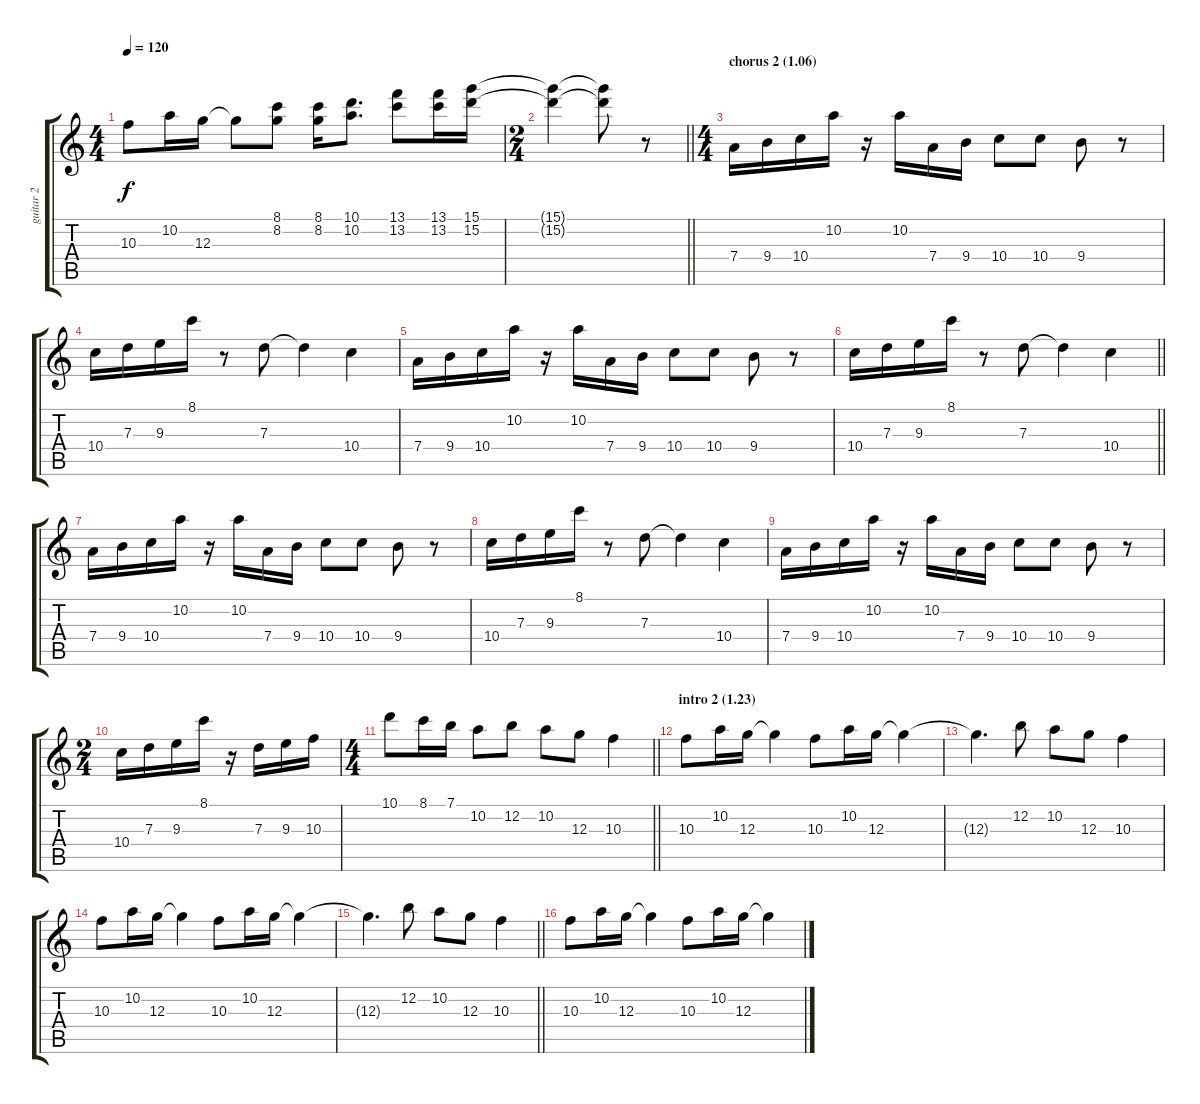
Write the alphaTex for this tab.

\track ("guitar 2" "guitar 2") {instrument overdrivenguitar}
\staff {score tabs}
\tuning (E4 B3 G3 D3 A2 E2) {hide}
\ts (4 4)
\tempo 120
\clef g2
\ks c
10.3.8{dy f} 10.2.16 12.3.16 12.3{t}.8 (8.1 8.2).8 (8.1 8.2).16 (10.1 10.2).8{d} (13.1 13.2).8 (13.1 13.2).16 (15.1 15.2).16 |
\ts (2 4)
\barLineRight lightlight
(15.1{t} 15.2{t}).4 (15.1{t} 15.2{t}).8 r.8 |
\ts (4 4)
\section ("" "chorus 2 (1.06)")
7.4.16 9.4.16 10.4.16 10.2.16 r.16 10.2.16 7.4.16 9.4.16 10.4.8 10.4.8 9.4.8 r.8 |
10.4.16 7.3.16 9.3.16 8.1.16 r.8 7.3.8 7.3{t}.4 10.4.4 |
7.4.16 9.4.16 10.4.16 10.2.16 r.16 10.2.16 7.4.16 9.4.16 10.4.8 10.4.8 9.4.8 r.8 |
\barLineRight lightlight
10.4.16 7.3.16 9.3.16 8.1.16 r.8 7.3.8 7.3{t}.4 10.4.4 |
7.4.16 9.4.16 10.4.16 10.2.16 r.16 10.2.16 7.4.16 9.4.16 10.4.8 10.4.8 9.4.8 r.8 |
10.4.16 7.3.16 9.3.16 8.1.16 r.8 7.3.8 7.3{t}.4 10.4.4 |
7.4.16 9.4.16 10.4.16 10.2.16 r.16 10.2.16 7.4.16 9.4.16 10.4.8 10.4.8 9.4.8 r.8 |
\ts (2 4)
10.4.16 7.3.16 9.3.16 8.1.16 r.16 7.3.16 9.3.16 10.3.16 |
\ts (4 4)
\barLineRight lightlight
10.1.8 8.1.16 7.1.16 10.2.8 12.2.8 10.2.8 12.3.8 10.3.4 |
\section ("" "intro 2 (1.23)")
10.3.8 10.2.16 12.3.16 12.3{t}.4 10.3.8 10.2.16 12.3.16 12.3{t}.4 |
12.3{t}.4{d} 12.2.8 10.2.8 12.3.8 10.3.4 |
10.3.8 10.2.16 12.3.16 12.3{t}.4 10.3.8 10.2.16 12.3.16 12.3{t}.4 |
\barLineRight lightlight
12.3{t}.4{d} 12.2.8 10.2.8 12.3.8 10.3.4 |
10.3.8 10.2.16 12.3.16 12.3{t}.4 10.3.8 10.2.16 12.3.16 12.3{t}.4
